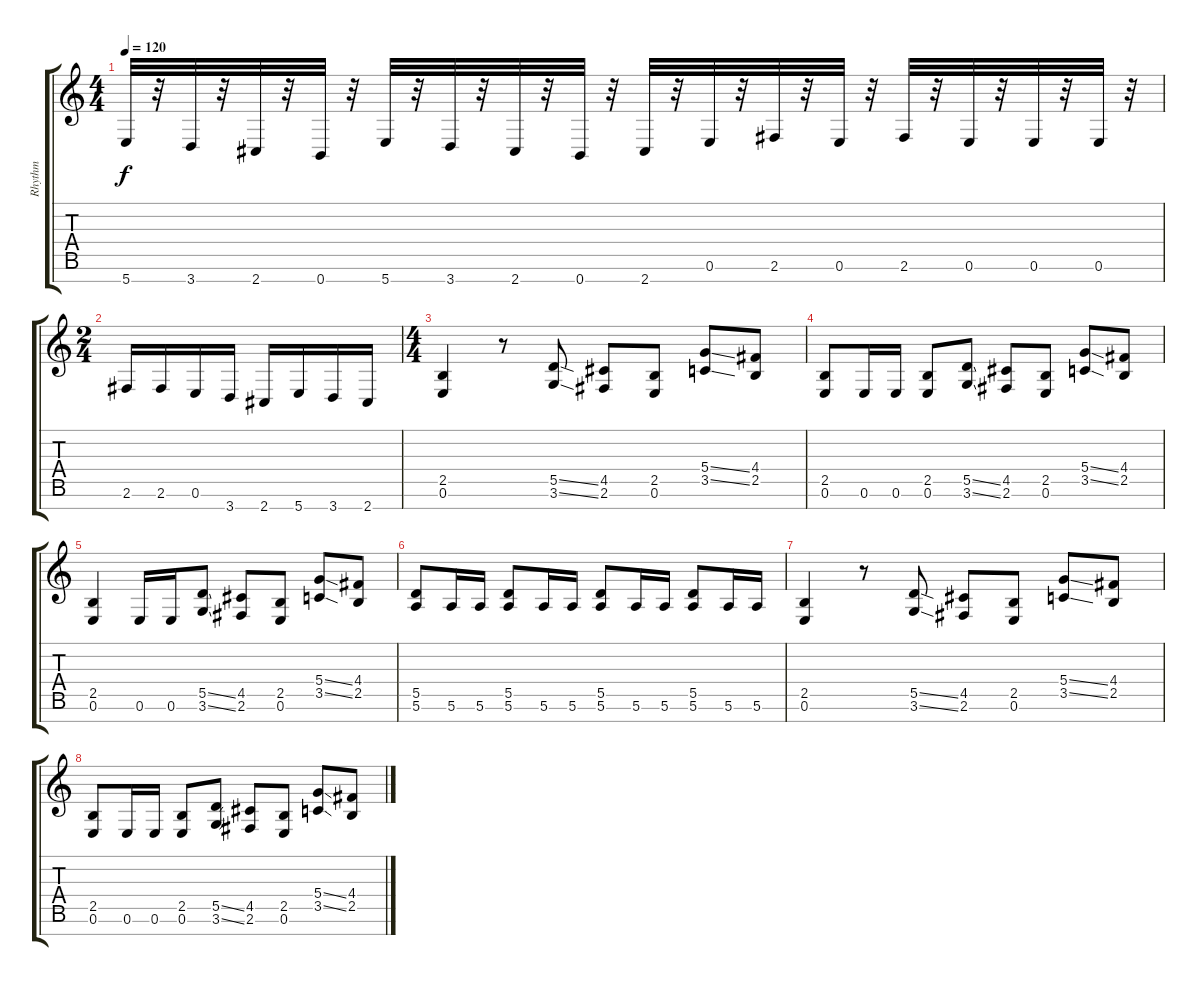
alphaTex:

\track ("Rhythm" "Rhythm") {instrument overdrivenguitar}
\staff {score tabs}
\tuning (E4 B3 G3 D3 A2 E2 B1) {hide}
\ts (4 4)
\tempo 120
\clef g2
\ks c
5.7.32{dy f} r.32 3.7.32 r.32 2.7.32 r.32 0.7.32 r.32 5.7.32 r.32 3.7.32 r.32 2.7.32 r.32 0.7.32 r.32 2.7.32 r.32 0.6.32 r.32 2.6.32 r.32 0.6.32 r.32 2.6.32 r.32 0.6.32 r.32 0.6.32 r.32 0.6.32 r.32 |
\ts (2 4)
2.6.16 2.6.16 0.6.16 3.7.16 2.7.16 5.7.16 3.7.16 2.7.16 |
\ts (4 4)
(2.5 0.6).4 r.8 (5.5{ss} 3.6{ss}).8 (4.5 2.6).8 (2.5 0.6).8 (5.4{ss} 3.5{ss}).8 (4.4 2.5).8 |
(2.5 0.6).8 0.6.16 0.6.16 (2.5 0.6).8 (5.5{ss} 3.6{ss}).8 (4.5 2.6).8 (2.5 0.6).8 (5.4{ss} 3.5{ss}).8 (4.4 2.5).8 |
(2.5 0.6).4 0.6.16 0.6.16 (5.5{ss} 3.6{ss}).8 (4.5 2.6).8 (2.5 0.6).8 (5.4{ss} 3.5{ss}).8 (4.4 2.5).8 |
(5.5 5.6).8 5.6.16 5.6.16 (5.5 5.6).8 5.6.16 5.6.16 (5.5 5.6).8 5.6.16 5.6.16 (5.5 5.6).8 5.6.16 5.6.16 |
(2.5 0.6).4 r.8 (5.5{ss} 3.6{ss}).8 (4.5 2.6).8 (2.5 0.6).8 (5.4{ss} 3.5{ss}).8 (4.4 2.5).8 |
(2.5 0.6).8 0.6.16 0.6.16 (2.5 0.6).8 (5.5{ss} 3.6{ss}).8 (4.5 2.6).8 (2.5 0.6).8 (5.4{ss} 3.5{ss}).8 (4.4 2.5).8
